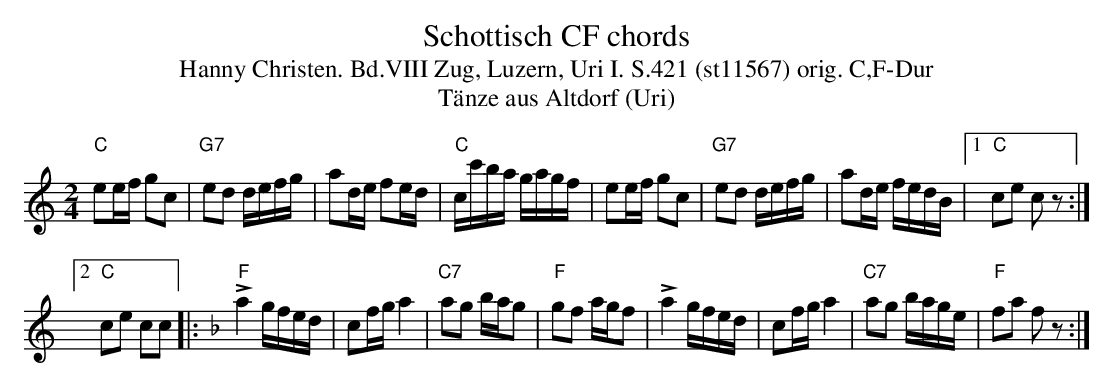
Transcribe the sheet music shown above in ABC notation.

X:1
T: Schottisch CF chords
T:Hanny Christen. Bd.VIII Zug, Luzern, Uri I. S.421 (st11567) orig. C,F-Dur
T: T\"anze aus Altdorf (Uri)
M:2/4
L:1/16
K:C %%MIDI gchordon
"C"e2ef g2c2 | "G7"e2d2 defg | a2de f2ed | "C"cc'ba gagf | e2ef g2c2 | "G7"e2d2 defg | a2de fedB |1 "C"c2e2 c2z2 :|2
"C"c2e2 c2c2 |: [K:F] "F"+>+a4 gfed | c2fga4 | "C7"a2g2 bag2 | "F"g2f2 agf2 | +>+a4 gfed | c2fga4 | "C7"a2g2 bage | "F"f2a2 f2z2 :|
